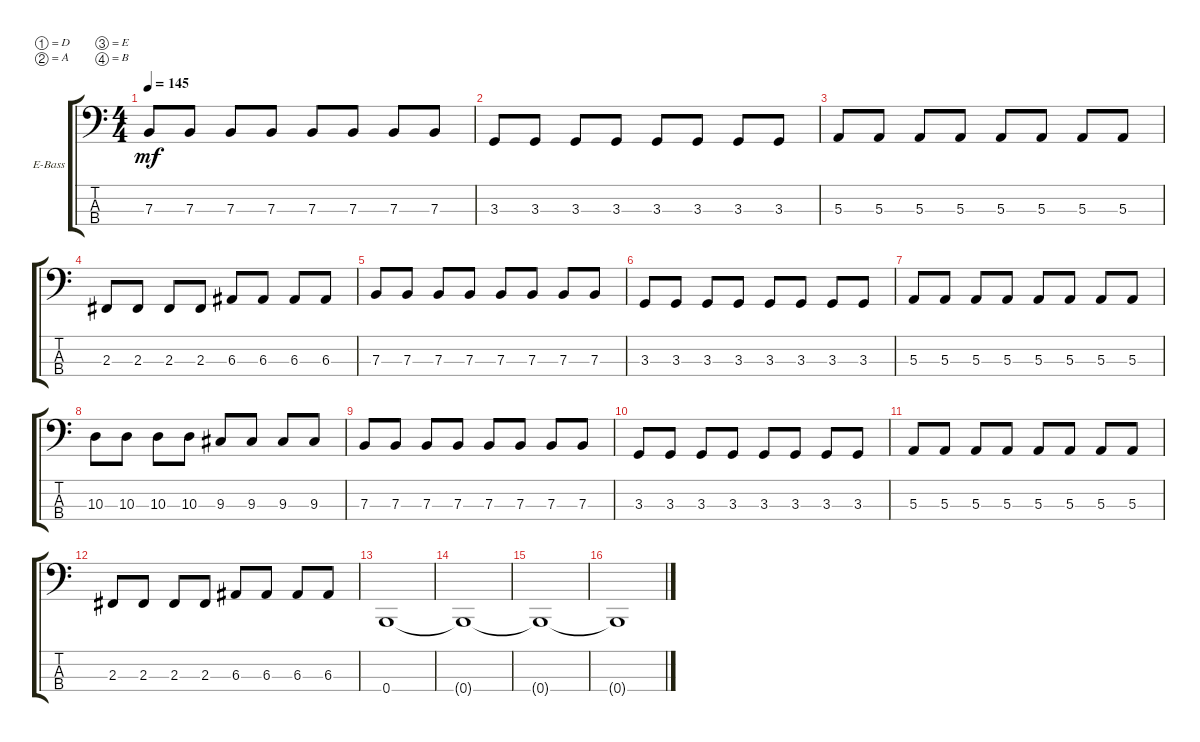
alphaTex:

\bracketExtendMode groupsimilarinstruments
\firstSystemTrackNameOrientation horizontal
\otherSystemsTrackNameOrientation horizontal
\track ("Electric Bass" "E-Bass") {instrument electricbassfinger}
\staff {score tabs}
\tuning (D2 A1 E1 B0)
\ts (4 4)
\tempo 145
\clef f4
\ks c
7.3.8{dy mf} 7.3.8 7.3.8 7.3.8 7.3.8 7.3.8 7.3.8 7.3.8 |
3.3.8 3.3.8 3.3.8 3.3.8 3.3.8 3.3.8 3.3.8 3.3.8 |
5.3.8 5.3.8 5.3.8 5.3.8 5.3.8 5.3.8 5.3.8 5.3.8 |
2.3.8 2.3.8 2.3.8 2.3.8 6.3.8 6.3.8 6.3.8 6.3.8 |
7.3.8 7.3.8 7.3.8 7.3.8 7.3.8 7.3.8 7.3.8 7.3.8 |
3.3.8 3.3.8 3.3.8 3.3.8 3.3.8 3.3.8 3.3.8 3.3.8 |
5.3.8 5.3.8 5.3.8 5.3.8 5.3.8 5.3.8 5.3.8 5.3.8 |
10.3.8 10.3.8 10.3.8 10.3.8 9.3.8 9.3.8 9.3.8 9.3.8 |
7.3.8 7.3.8 7.3.8 7.3.8 7.3.8 7.3.8 7.3.8 7.3.8 |
3.3.8 3.3.8 3.3.8 3.3.8 3.3.8 3.3.8 3.3.8 3.3.8 |
5.3.8 5.3.8 5.3.8 5.3.8 5.3.8 5.3.8 5.3.8 5.3.8 |
2.3.8 2.3.8 2.3.8 2.3.8 6.3.8 6.3.8 6.3.8 6.3.8 |
0.4.1 |
0.4{t}.1 |
0.4{t}.1 |
0.4{t}.1
